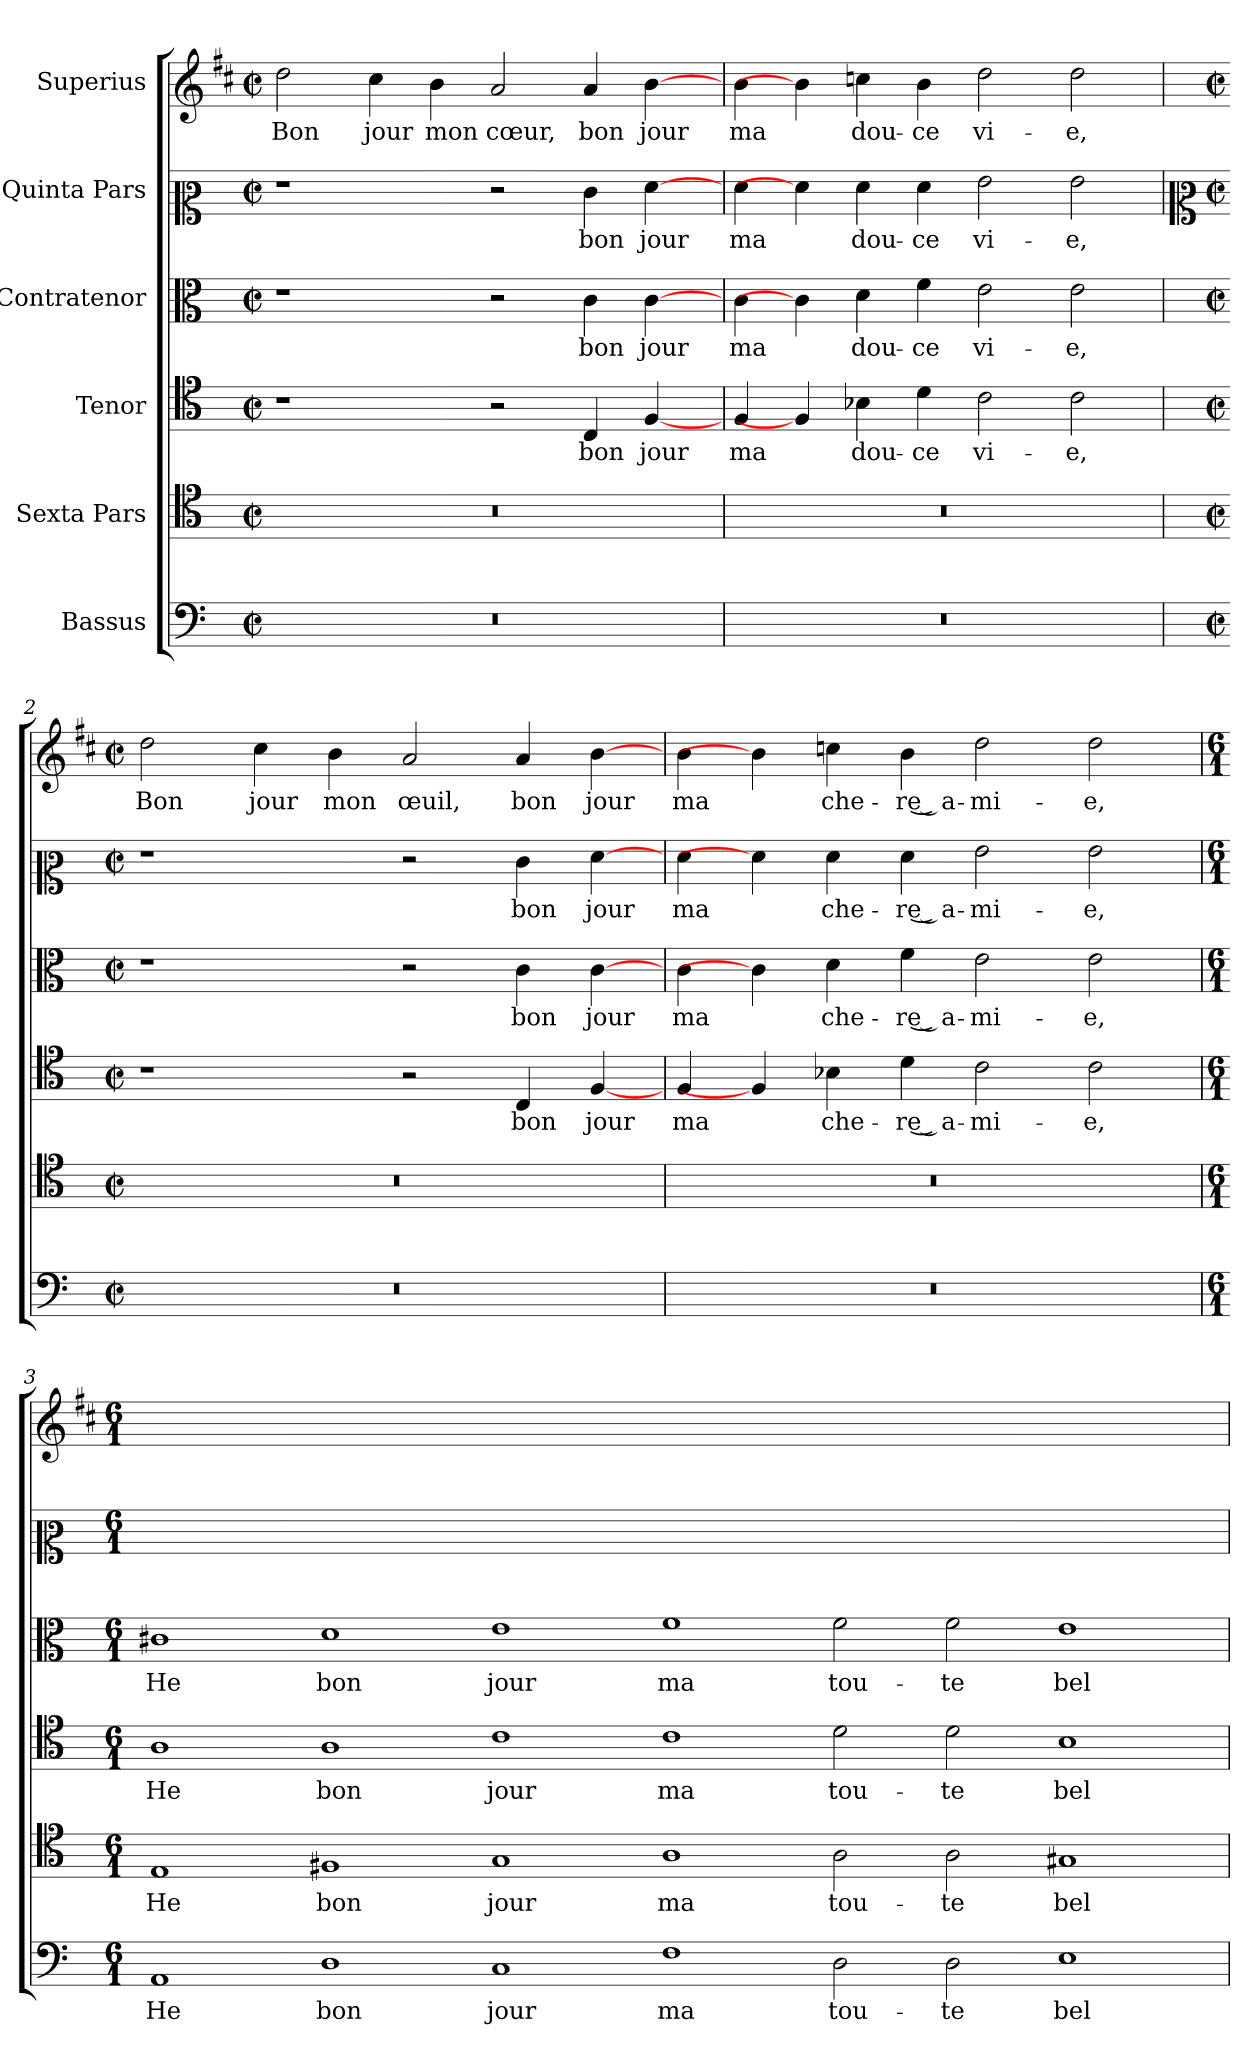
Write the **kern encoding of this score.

**kern	**text	**kern	**text	**kern	**text	**kern	**text	**kern	**text	**kern	**text
*part6	*part6	*part5	*part5	*part4	*part4	*part3	*part3	*part2	*part2	*part1	*part1
*staff6	*staff6	*staff5	*staff5	*staff4	*staff4	*staff3	*staff3	*staff2	*staff2	*staff1	*staff1
*I"Bassus	*	*I"Sexta Pars	*	*I"Tenor	*	*I"Contratenor	*	*I"Quinta Pars	*	*I"Superius	*
*clefF4	*	*clefC4	*	*clefC4	*	*clefC3	*	*clefC2	*	*clefG2	*
*	*	*	*	*	*	*	*	*	*	*ITrd1c2	*
*k[]	*	*k[]	*	*k[]	*	*k[]	*	*k[]	*	*k[]	*
*C:	*	*C:	*	*C:	*	*C:	*	*C:	*	*C:	*
*M4/2	*	*M4/2	*	*M4/2	*	*M4/2	*	*M4/2	*	*M4/2	*
*met(c|)	*	*met(c|)	*	*met(c|)	*	*met(c|)	*	*met(c|)	*	*met(c|)	*
=1	=1	=1	=1	=1	=1	=1	=1	=1	=1	=1	=1
!	!	!	!	!	!	!	!	!	!	!	!LO:LY:b
*	*	*	*	*	*	*	*	*	*	*^	*
0r	.	0r	.	1r	.	1r	.	1r	.	2cc	2ryy	Bon
!	!	!	!	!	!	!	!	!	!	!	!	!LO:LY:b
.	.	.	.	.	.	.	.	.	.	4b	2ryy	jour
!	!	!	!	!	!	!	!	!	!	!	!	!LO:LY:b
.	.	.	.	.	.	.	.	.	.	4a	.	mon
!	!	!	!	!	!	!	!	!	!	!	!	!LO:LY:b
.	.	.	.	2r	.	2r	.	2r	.	2g	2ryy	cœur,
!	!	!	!	!	!LO:LY:b	!	!LO:LY:b	!	!LO:LY:b	!	!	!LO:LY:b
.	.	.	.	4C	bon	4c	bon	4e	bon	4g	4ryy	bon
!	!	!	!	!	!LO:LY:b	!	!LO:LY:b	!	!LO:LY:b	!	!	!LO:LY:b
.	.	.	.	[4F	jour	[4c	jour	[4f	jour	[4a	8ryy	jour
.	.	.	.	.	.	.	.	.	.	.	8ryy	.
=1	=1	=1	=1	=1	=1	=1	=1	=1	=1	=1	=1	=1
!	!	!	!	!	!LO:LY:b	!	!LO:LY:b	!	!LO:LY:b	!	!	!LO:LY:b
0r	.	0r	.	4F	ma	4c	ma	4f	ma	4a	2ryy	ma
.	.	.	.	4F]	.	4c]	.	4f]	.	4a]	.	.
!	!	!	!	!	!LO:LY:b	!	!LO:LY:b	!	!LO:LY:b	!	!	!LO:LY:b
.	.	.	.	4B-X	dou-	4d	dou-	4f	dou-	4b-X	2ryy	dou-
!	!	!	!	!	!LO:LY:b	!	!LO:LY:b	!	!LO:LY:b	!	!	!LO:LY:b
.	.	.	.	4d	-ce	4f	-ce	4f	-ce	4a	.	-ce
!	!	!	!	!	!LO:LY:b	!	!LO:LY:b	!	!LO:LY:b	!	!	!LO:LY:b
.	.	.	.	2c	vi-	2e	vi-	2g	vi-	2cc	2ryy	vi-
!	!	!	!	!	!LO:LY:b	!	!LO:LY:b	!	!LO:LY:b	!	!	!LO:LY:b
.	.	.	.	2c	-e,	2e	-e,	2g	-e,	2cc	2ryy	-e,
!!LO:LB:g=z	!!
=2	=2	=2	=2	=2	=2	=2	=2	=2	=2	=2	=2	=2
*	*	*	*	*	*	*	*	*clefC2	*	*	*	*
*M4/2	*	*M4/2	*	*M4/2	*	*M4/2	*	*M4/2	*	*M4/2	*	*
*met(c|)	*	*met(c|)	*	*met(c|)	*	*met(c|)	*	*met(c|)	*	*met(c|)	*	*
!	!	!	!	!	!	!	!	!	!	!	!	!LO:LY:b
0r	.	0r	.	1r	.	1r	.	1r	.	2cc	2ryy	Bon
!	!	!	!	!	!	!	!	!	!	!	!	!LO:LY:b
.	.	.	.	.	.	.	.	.	.	4b	2ryy	jour
!	!	!	!	!	!	!	!	!	!	!	!	!LO:LY:b
.	.	.	.	.	.	.	.	.	.	4a	.	mon
!	!	!	!	!	!	!	!	!	!	!	!	!LO:LY:b
.	.	.	.	2r	.	2r	.	2r	.	2g	2ryy	œuil,
!	!	!	!	!	!LO:LY:b	!	!LO:LY:b	!	!LO:LY:b	!	!	!LO:LY:b
.	.	.	.	4C	bon	4c	bon	4e	bon	4g	2ryy	bon
!	!	!	!	!	!LO:LY:b	!	!LO:LY:b	!	!LO:LY:b	!	!	!LO:LY:b
.	.	.	.	[4F	jour	[4c	jour	[4f	jour	[4a	.	jour
=2	=2	=2	=2	=2	=2	=2	=2	=2	=2	=2	=2	=2
!	!	!	!	!	!LO:LY:b	!	!LO:LY:b	!	!LO:LY:b	!	!	!LO:LY:b
0r	.	0r	.	4F	ma	4c	ma	4f	ma	4a	2ryy	ma
.	.	.	.	4F]	.	4c]	.	4f]	.	4a]	.	.
!	!	!	!	!	!LO:LY:b	!	!LO:LY:b	!	!LO:LY:b	!	!	!LO:LY:b
.	.	.	.	4B-X	che-	4d	che-	4f	che-	4b-X	2ryy	che-
!	!	!	!	!	!LO:LY:b	!	!LO:LY:b	!	!LO:LY:b	!	!	!LO:LY:b
.	.	.	.	4d	-re͜ a-	4f	-re͜ a-	4f	-re͜ a-	4a	.	-re͜ a-
!	!	!	!	!	!LO:LY:b	!	!LO:LY:b	!	!LO:LY:b	!	!	!LO:LY:b
.	.	.	.	2c	-mi-	2e	-mi-	2g	-mi-	2cc	2ryy	-mi-
!	!	!	!	!	!LO:LY:b	!	!LO:LY:b	!	!LO:LY:b	!	!	!LO:LY:b
.	.	.	.	2c	-e,	2e	-e,	2g	-e,	2cc	2ryy	-e,
*	*	*	*	*	*	*	*	*	*	*v	*v	*
=3	=3	=3	=3	=3	=3	=3	=3	=3	=3	=3	=3
*M6/1	*	*M6/1	*	*M6/1	*	*M6/1	*	*M6/1	*	*M6/1	*
*	*	*	*	*	*	*	*	*	*	*^	*
!	!LO:LY:b	!	!LO:LY:b	!	!LO:LY:b	!	!LO:LY:b	!	!	!	!	!
*	*	*	*	*	*	*	*	*	*	*v	*v	*
1AA	He	1E	He	1A	He	1c#X	He	00.ryy	.	00.ryy	.
!	!LO:LY:b	!	!LO:LY:b	!	!LO:LY:b	!	!LO:LY:b	!	!	!	!
1D	bon	1F#X	bon	1A	bon	1d	bon	.	.	.	.
!	!LO:LY:b	!	!LO:LY:b	!	!LO:LY:b	!	!LO:LY:b	!	!	!	!
1C	jour	1G	jour	1c	jour	1e	jour	.	.	.	.
!	!LO:LY:b	!	!LO:LY:b	!	!LO:LY:b	!	!LO:LY:b	!	!	!	!
1F	ma	1A	ma	1c	ma	1f	ma	.	.	.	.
!	!LO:LY:b	!	!LO:LY:b	!	!LO:LY:b	!	!LO:LY:b	!	!	!	!
2D	tou-	2A	tou-	2d	tou-	2f	tou-	.	.	.	.
!	!LO:LY:b	!	!LO:LY:b	!	!LO:LY:b	!	!LO:LY:b	!	!	!	!
2D	-te	2A	-te	2d	-te	2f	-te	.	.	.	.
!	!LO:LY:b	!	!LO:LY:b	!	!LO:LY:b	!	!LO:LY:b	!	!	!	!
1E	bel-	1G#X	bel-	1B	bel-	1e	bel-	.	.	.	.
=	=	=	=	=	=	=	=	=	=	=	=
*-	*-	*-	*-	*-	*-	*-	*-	*-	*-	*-	*-
